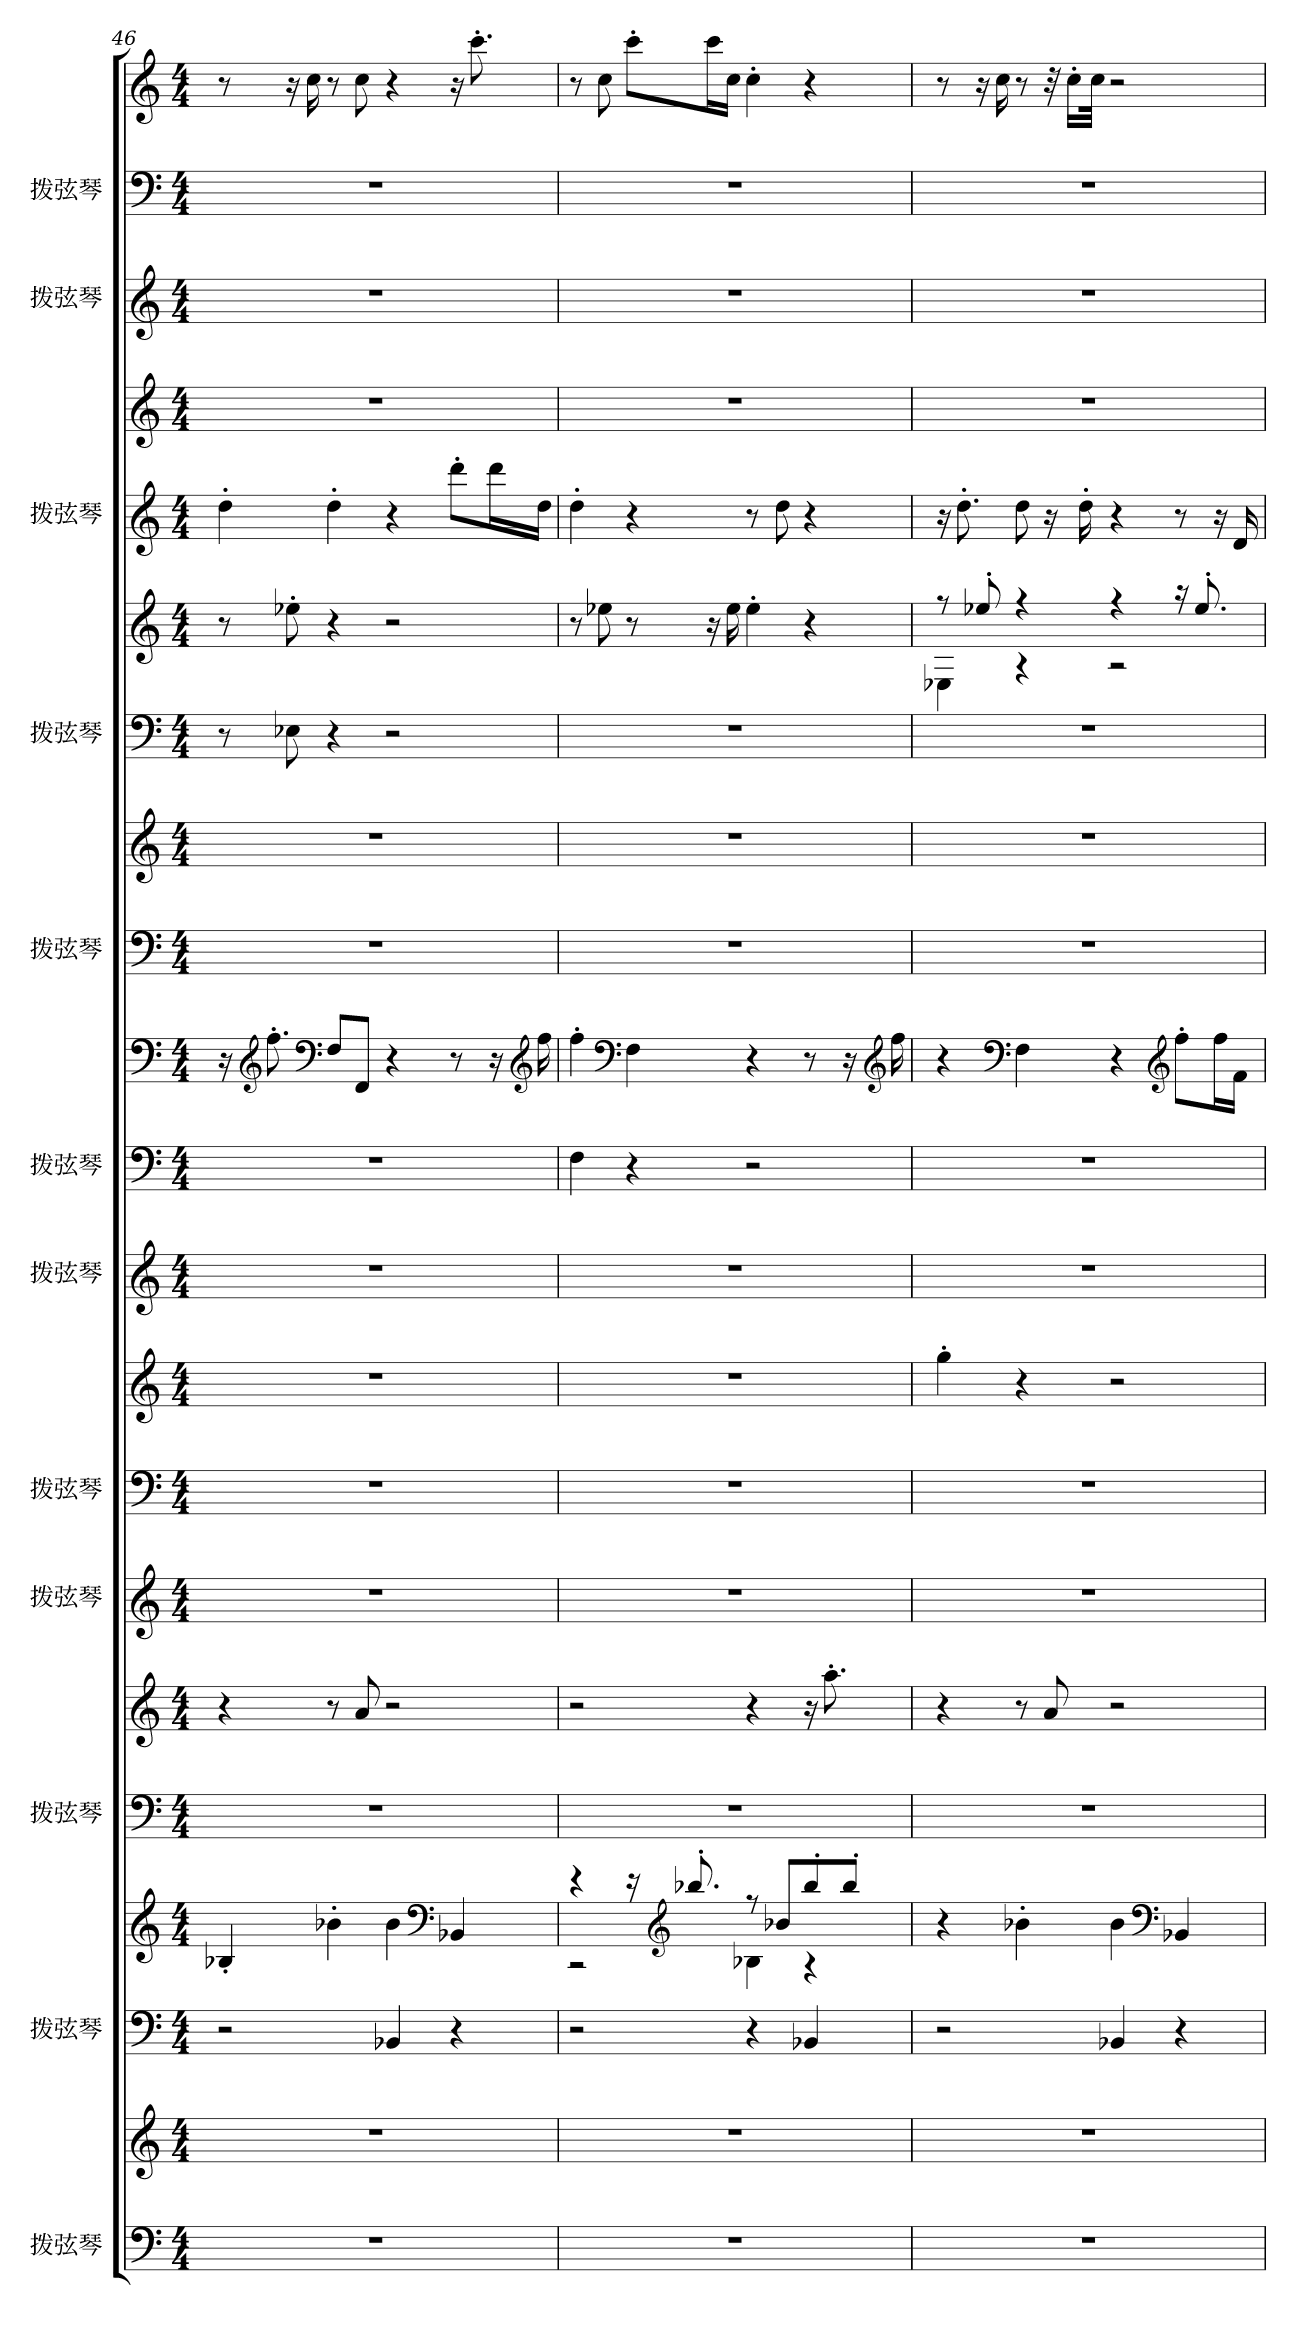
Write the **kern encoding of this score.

**kern	**kern	**kern	**kern	**kern	**kern	**kern	**kern	**kern	**kern	**kern	**kern	**kern	**kern	**kern	**kern	**kern	**kern	**kern	**kern	**kern
*part12	*part12	*part11	*part11	*part10	*part10	*part9	*part8	*part8	*part7	*part6	*part6	*part5	*part5	*part4	*part4	*part3	*part3	*part2	*part1	*part1
*staff21	*staff20	*staff19	*staff18	*staff17	*staff16	*staff15	*staff14	*staff13	*staff12	*staff11	*staff10	*staff9	*staff8	*staff7	*staff6	*staff5	*staff4	*staff3	*staff2	*staff1
*I"拨弦琴	*	*I"拨弦琴	*	*I"拨弦琴	*	*I"拨弦琴	*I"拨弦琴	*	*I"拨弦琴	*I"拨弦琴	*	*I"拨弦琴	*	*I"拨弦琴	*	*I"拨弦琴	*	*I"拨弦琴	*I"拨弦琴	*
*clefF4	*clefG2	*clefF4	*clefG2	*clefF4	*clefG2	*clefG2	*clefF4	*clefG2	*clefG2	*clefF4	*clefF4	*clefF4	*clefG2	*clefF4	*clefG2	*clefG2	*clefG2	*clefG2	*clefF4	*clefG2
*k[]	*k[]	*k[]	*k[]	*k[]	*k[]	*k[]	*k[]	*k[]	*k[]	*k[]	*k[]	*k[]	*k[]	*k[]	*k[]	*k[]	*k[]	*k[]	*k[]	*k[]
*M4/4	*M4/4	*M4/4	*M4/4	*M4/4	*M4/4	*M4/4	*M4/4	*M4/4	*M4/4	*M4/4	*M4/4	*M4/4	*M4/4	*M4/4	*M4/4	*M4/4	*M4/4	*M4/4	*M4/4	*M4/4
=46	=46	=46	=46	=46	=46	=46	=46	=46	=46	=46	=46	=46	=46	=46	=46	=46	=46	=46	=46	=46
1r	1r	2r	4B-X'/	1r	4r	1r	1r	1r	1r	1r	16r	1r	1r	8r	8r	4dd'\	1r	1r	1r	8r
*	*	*	*	*	*	*	*	*	*	*	*clefG2	*	*	*	*	*	*	*	*	*
.	.	.	.	.	.	.	.	.	.	.	8.ff'\	.	.	.	.	.	.	.	.	.
.	.	.	.	.	.	.	.	.	.	.	.	.	.	8E-X\	8ee-X'\	.	.	.	.	16r
.	.	.	.	.	.	.	.	.	.	.	.	.	.	.	.	.	.	.	.	16cc\
*	*	*	*	*	*	*	*	*	*	*	*clefF4	*	*	*	*	*	*	*	*	*
.	.	.	4b-X'\	.	8r	.	.	.	.	.	8F/L	.	.	4r	4r	4dd'\	.	.	.	8r
.	.	.	.	.	8a/	.	.	.	.	.	8FF/J	.	.	.	.	.	.	.	.	8cc\
.	.	4BB-X/	4b-\	.	2r	.	.	.	.	.	4r	.	.	2r	2r	4r	.	.	.	4r
*	*	*	*clefF4	*	*	*	*	*	*	*	*	*	*	*	*	*	*	*	*	*
.	.	4r	4BB-X/	.	.	.	.	.	.	.	8r	.	.	.	.	8ddd'\L	.	.	.	16r
.	.	.	.	.	.	.	.	.	.	.	.	.	.	.	.	.	.	.	.	8.ccc'\
.	.	.	.	.	.	.	.	.	.	.	16r	.	.	.	.	16ddd\L	.	.	.	.
*	*	*	*	*	*	*	*	*	*	*	*clefG2	*	*	*	*	*	*	*	*	*
.	.	.	.	.	.	.	.	.	.	.	16ff\	.	.	.	.	16dd\JJ	.	.	.	.
!!LO:PB:g=z
=47	=47	=47	=47	=47	=47	=47	=47	=47	=47	=47	=47	=47	=47	=47	=47	=47	=47	=47	=47	=47
*	*	*	*^	*	*	*	*	*	*	*	*	*	*	*	*	*	*	*	*	*
1r	1r	2r	4r	2r	1r	2r	1r	1r	1r	1r	4F\	4ff'\	1r	1r	1r	8r	4dd'\	1r	1r	1r	8r
.	.	.	.	.	.	.	.	.	.	.	.	.	.	.	.	8ee-X\	.	.	.	.	8cc\
*	*	*	*	*	*	*	*	*	*	*	*	*clefF4	*	*	*	*	*	*	*	*	*
.	.	.	16r	.	.	.	.	.	.	.	4r	4F\	.	.	.	8r	4r	.	.	.	8ccc'\L
*	*	*	*clefG2	*	*	*	*	*	*	*	*	*	*	*	*	*	*	*	*	*	*
.	.	.	8.bb-X'/	.	.	.	.	.	.	.	.	.	.	.	.	.	.	.	.	.	.
.	.	.	.	.	.	.	.	.	.	.	.	.	.	.	.	16r	.	.	.	.	16ccc\L
.	.	.	.	.	.	.	.	.	.	.	.	.	.	.	.	16ee-\	.	.	.	.	16cc\JJ
.	.	4r	8r	4B-X\	.	4r	.	.	.	.	2r	4r	.	.	.	4ee-'\	8r	.	.	.	4cc'\
.	.	.	8b-X/L	.	.	.	.	.	.	.	.	.	.	.	.	.	8dd\	.	.	.	.
.	.	4BB-X/	8bb-'/	4r	.	16r	.	.	.	.	.	8r	.	.	.	4r	4r	.	.	.	4r
.	.	.	.	.	.	8.aa'\	.	.	.	.	.	.	.	.	.	.	.	.	.	.	.
.	.	.	8bb-'/J	.	.	.	.	.	.	.	.	16r	.	.	.	.	.	.	.	.	.
*	*	*	*	*	*	*	*	*	*	*	*	*clefG2	*	*	*	*	*	*	*	*	*
.	.	.	.	.	.	.	.	.	.	.	.	16ff\	.	.	.	.	.	.	.	.	.
*	*	*	*v	*v	*	*	*	*	*	*	*	*	*	*	*	*	*	*	*	*	*
=48	=48	=48	=48	=48	=48	=48	=48	=48	=48	=48	=48	=48	=48	=48	=48	=48	=48	=48	=48	=48
*	*	*	*	*	*	*	*	*	*	*	*	*	*	*	*^	*	*	*	*	*
1r	1r	2r	4r	1r	4r	1r	1r	4gg'\	1r	1r	4r	1r	1r	1r	8r	4E-X\	16r	1r	1r	1r	8r
.	.	.	.	.	.	.	.	.	.	.	.	.	.	.	.	.	8.dd'\	.	.	.	.
.	.	.	.	.	.	.	.	.	.	.	.	.	.	.	8ee-X'/	.	.	.	.	.	16r
.	.	.	.	.	.	.	.	.	.	.	.	.	.	.	.	.	.	.	.	.	16cc\
*	*	*	*	*	*	*	*	*	*	*	*clefF4	*	*	*	*	*	*	*	*	*	*
.	.	.	4b-X'\	.	8r	.	.	4r	.	.	4F\	.	.	.	4r	4r	8dd\	.	.	.	8r
.	.	.	.	.	8a/	.	.	.	.	.	.	.	.	.	.	.	16r	.	.	.	32r
.	.	.	.	.	.	.	.	.	.	.	.	.	.	.	.	.	.	.	.	.	16cc'\LL
.	.	.	.	.	.	.	.	.	.	.	.	.	.	.	.	.	16dd'\	.	.	.	.
.	.	.	.	.	.	.	.	.	.	.	.	.	.	.	.	.	.	.	.	.	32cc\JJk
.	.	4BB-X/	4b-\	.	2r	.	.	2r	.	.	4r	.	.	.	4r	2r	4r	.	.	.	2r
*	*	*	*clefF4	*	*	*	*	*	*	*	*clefG2	*	*	*	*	*	*	*	*	*	*
.	.	4r	4BB-X/	.	.	.	.	.	.	.	8ff'\L	.	.	.	16r	.	8r	.	.	.	.
.	.	.	.	.	.	.	.	.	.	.	.	.	.	.	8.ee-'/	.	.	.	.	.	.
.	.	.	.	.	.	.	.	.	.	.	16ff\L	.	.	.	.	.	16r	.	.	.	.
.	.	.	.	.	.	.	.	.	.	.	16f\JJ	.	.	.	.	.	16d/	.	.	.	.
*	*	*	*	*	*	*	*	*	*	*	*	*	*	*	*v	*v	*	*	*	*	*
=	=	=	=	=	=	=	=	=	=	=	=	=	=	=	=	=	=	=	=	=
*-	*-	*-	*-	*-	*-	*-	*-	*-	*-	*-	*-	*-	*-	*-	*-	*-	*-	*-	*-	*-
